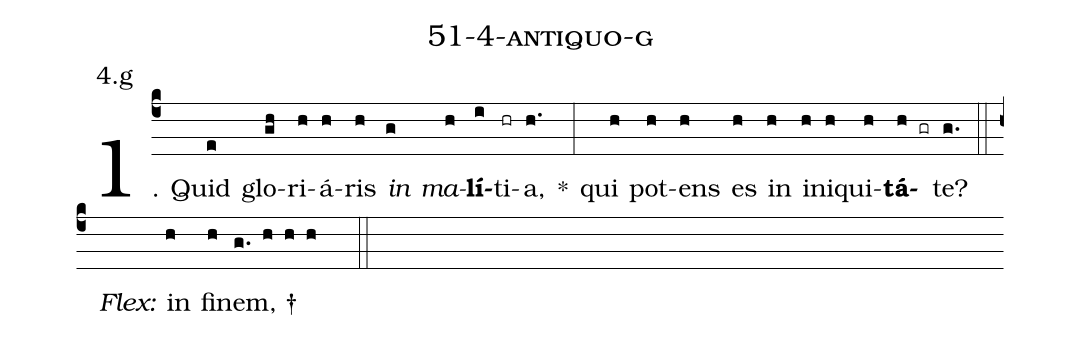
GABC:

name: 51-4-antiquo-g;
annotation: 4.g;
%%
(c4)1. Quid(e) glo(gh)ri(h)á(h)ris(h) <i>in</i>(g) <i>ma</i>(h)<b>lí</b>(i)ti(hr)a,(h.) *(:) qui(h) pot(h)ens(h) es(h) in(h) in(h)i(h)qui(h)<b>tá</b>(h gr)te?(g.) (::)
<i>Flex:</i>()  in(h) fi(h)nem, †(g. h h h  ::)
